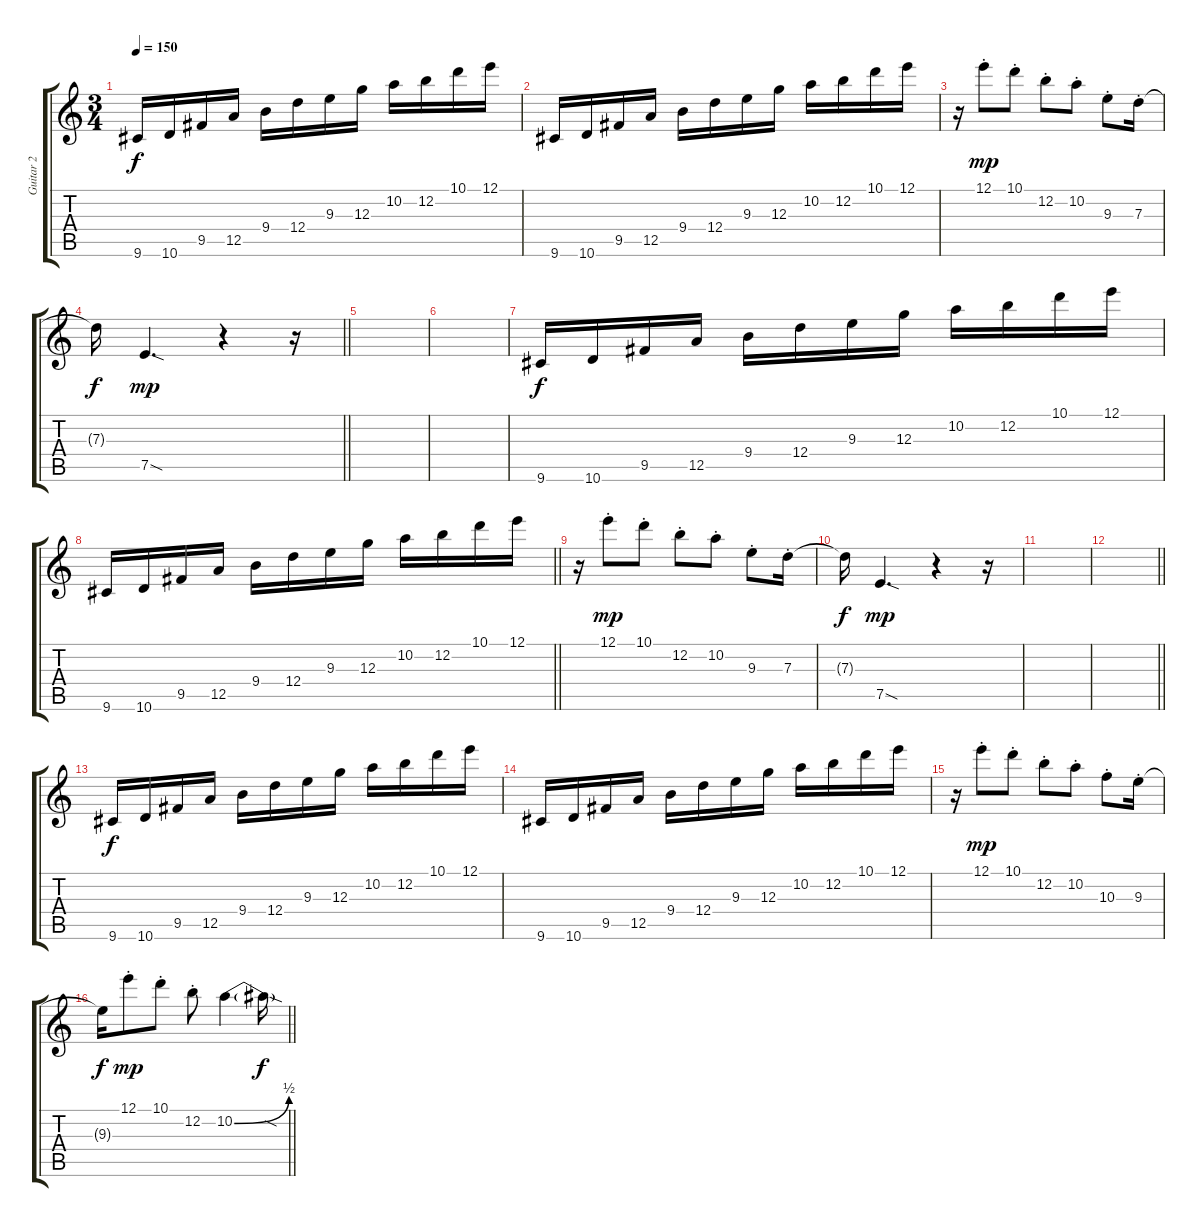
\track ("Guitar 2" "Guitar 2") {instrument overdrivenguitar}
\staff {score tabs}
\tuning (E4 B3 G3 D3 A2 E2) {hide}
\ts (3 4)
\tempo 150
\clef g2
\ks c
9.6.16{dy f} 10.6.16 9.5.16 12.5.16 9.4.16 12.4.16 9.3.16 12.3.16 10.2.16 12.2.16 10.1.16 12.1.16 |
9.6.16 10.6.16 9.5.16 12.5.16 9.4.16 12.4.16 9.3.16 12.3.16 10.2.16 12.2.16 10.1.16 12.1.16 |
r.16 12.1{st}.8{dy mp} 10.1{st}.8 12.2{st}.8 10.2{st}.8 9.3{st}.8 7.3{st}.16 |
\barLineRight lightlight
7.3{t}.16{dy f} 7.5{sod}.4{d dy mp} r.4 r.16 |
|
|
9.6.16{dy f} 10.6.16 9.5.16 12.5.16 9.4.16 12.4.16 9.3.16 12.3.16 10.2.16 12.2.16 10.1.16 12.1.16 |
\barLineRight lightlight
9.6.16 10.6.16 9.5.16 12.5.16 9.4.16 12.4.16 9.3.16 12.3.16 10.2.16 12.2.16 10.1.16 12.1.16 |
r.16 12.1{st}.8{dy mp} 10.1{st}.8 12.2{st}.8 10.2{st}.8 9.3{st}.8 7.3{st}.16 |
7.3{t}.16{dy f} 7.5{sod}.4{d dy mp} r.4 r.16 |
|
\barLineRight lightlight
|
9.6.16{dy f} 10.6.16 9.5.16 12.5.16 9.4.16 12.4.16 9.3.16 12.3.16 10.2.16 12.2.16 10.1.16 12.1.16 |
9.6.16 10.6.16 9.5.16 12.5.16 9.4.16 12.4.16 9.3.16 12.3.16 10.2.16 12.2.16 10.1.16 12.1.16 |
r.16 12.1{st}.8{dy mp} 10.1{st}.8 12.2{st}.8 10.2{st}.8 10.3{st}.8 9.3{st}.16 |
\barLineRight lightlight
9.3{t}.16{dy f} 12.1{st}.8{dy mp} 10.1{st}.8 12.2{st}.8 10.2{be (bend 0 0 60 2)}.4 10.2{sod t}.16{dy f}
